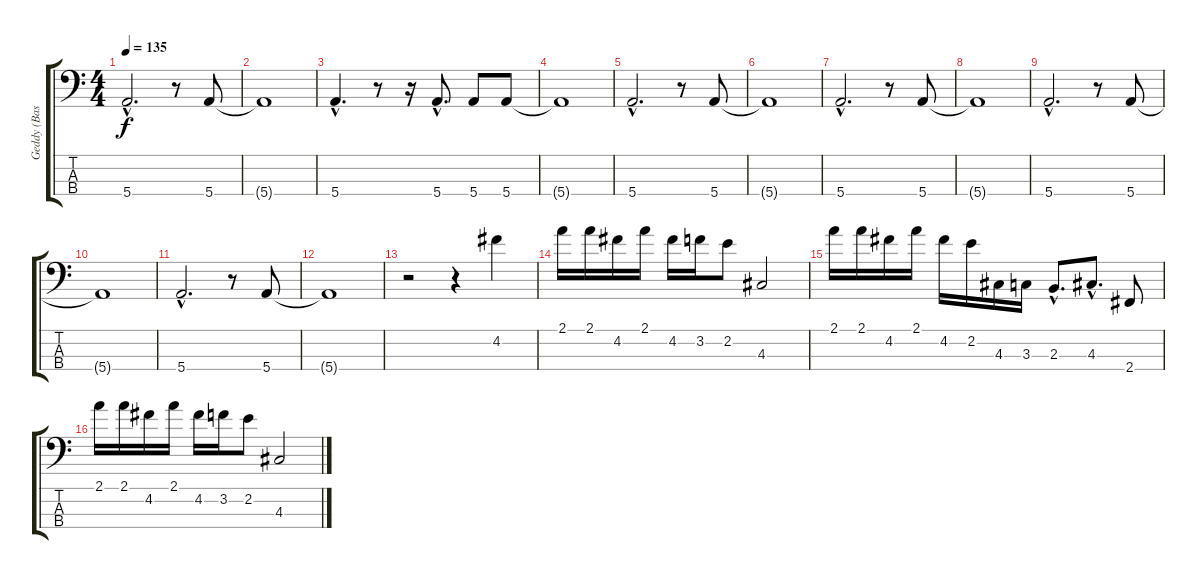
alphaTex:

\track ("Geddy (Bass)" "Geddy (Bas") {instrument electricbassfinger}
\staff {score tabs}
\tuning (G3 D3 A1 E1) {hide}
\ts (4 4)
\tempo 135
\clef f4
\ks c
5.4{hac}.2{d dy f} r.8 5.4.8 |
5.4{t}.1 |
5.4{hac}.4{d} r.8 r.16 5.4{hac}.8{d} 5.4.8 5.4.8 |
5.4{t}.1 |
5.4{hac}.2{d} r.8 5.4.8 |
5.4{t}.1 |
5.4{hac}.2{d} r.8 5.4.8 |
5.4{t}.1 |
5.4{hac}.2{d} r.8 5.4.8 |
5.4{t}.1 |
5.4{hac}.2{d} r.8 5.4.8 |
5.4{t}.1 |
r.2 r.4 4.2.4 |
2.1.16 2.1.16 4.2.16 2.1.16 4.2.16 3.2.16 2.2.8 4.3.2 |
2.1.16 2.1.16 4.2.16 2.1.16 4.2.16 2.2.16 4.3.16 3.3.16 2.3{hac}.8{d} 4.3{hac}.8{d} 2.4.8 |
2.1.16 2.1.16 4.2.16 2.1.16 4.2.16 3.2.16 2.2.8 4.3.2
